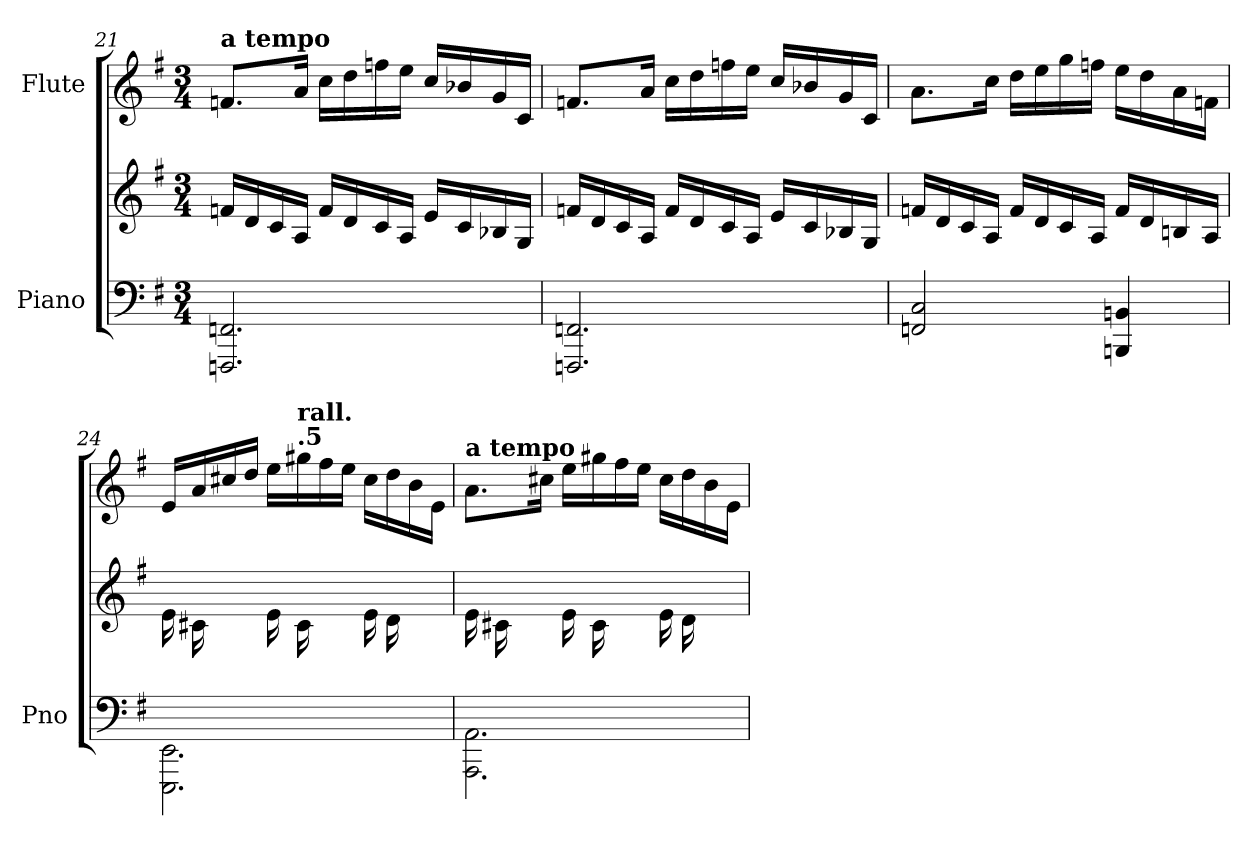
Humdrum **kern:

**kern	**kern	**kern
*part2	*part2	*part1
*staff3	*staff2	*staff1
*I"Piano	*	*I"Flute
*I'Pno	*	*
*clefF4	*clefG2	*clefG2
*k[f#]	*k[f#]	*k[f#]
*G:	*G:	*G:
*M3/4	*M3/4	*M3/4
*MM66	*MM66	*MM66
=21	=21	=21
!	!	!LO:TX:a:B:t=a tempo
2.FFFn/ 2.FFn/	16fn/LL	8.fn/L
.	16d/	.
.	16c/	.
.	16A/JJ	16a/Jk
.	16f/LL	16cc\LL
.	16d/	16dd\
.	16c/	16ffn\
.	16A/JJ	16ee\JJ
.	16e/LL	16cc/LL
.	16c/	16b-X/
.	16B-X/	16g/
.	16G/JJ	16c/JJ
!!LO:LB:g=z
=22	=22	=22
2.FFFn/ 2.FFn/	16fn/LL	8.fn/L
.	16d/	.
.	16c/	.
.	16A/JJ	16a/Jk
.	16f/LL	16cc\LL
.	16d/	16dd\
.	16c/	16ffn\
.	16A/JJ	16ee\JJ
.	16e/LL	16cc/LL
.	16c/	16b-X/
.	16B-X/	16g/
.	16G/JJ	16c/JJ
=23	=23	=23
2FFn/ 2C/	16fn/LL	8.a\L
.	16d/	.
.	16c/	.
.	16A/JJ	16cc\Jk
.	16f/LL	16dd\LL
.	16d/	16ee\
.	16c/	16gg\
.	16A/JJ	16ffn\JJ
4BBBni/ 4BBni/	16f/LL	16ee\LL
.	16d/	16dd\
.	16Bni/	16a\
.	16A/JJ	16fn\JJ
!!LO:PB:g=z
=24	=24	=24
*^	*	*
8ryy	2.EEE\ 2.EE\	16e\LL	16e/LL
.	.	16c#X\	16a/
16A/	.	8ryy	16cc#X/
16E/JJ	.	.	16dd/JJ
8ryy	.	16e\LL	16ee\LL
*	*	*	*MM49
!	!	!	!LO:TX:a:B:t=.5
!	!	!	!LO:TX:a:B:t=rall.
.	.	16c#\	16gg#X\
16A/	.	8ryy	16ff#i\
16E/JJ	.	.	16ee\JJ
8ryy	.	16e\LL	16cc#\LL
.	.	16d\	16dd\
16G#X/	.	8ryy	16b\
16E/JJ	.	.	16e\JJ
=25	=25	=25	=25
*	*	*	*MM66
!	!	!	!LO:TX:a:B:t=a tempo
8ryy	2.AAA\ 2.AA\	16e\LL	8.a\L
.	.	16c#X\	.
16A/	.	8ryy	.
16E/JJ	.	.	16cc#X\Jk
8ryy	.	16e\LL	16ee\LL
.	.	16c#\	16gg#X\
16A/	.	8ryy	16ff#\
16E/JJ	.	.	16ee\JJ
8ryy	.	16e\LL	16cc#\LL
.	.	16d\	16dd\
16G#X/	.	8ryy	16b\
16E/JJ	.	.	16e\JJ
*v	*v	*	*
=	=	=
*-	*-	*-
